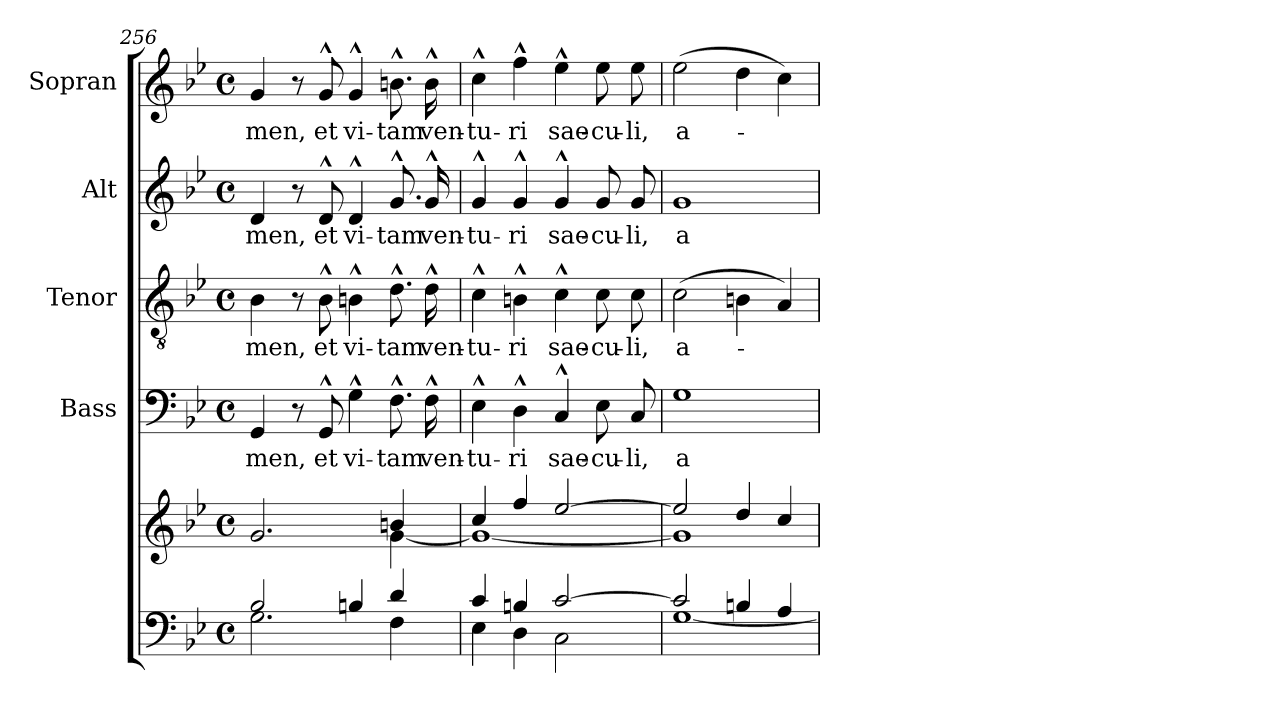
**kern	**kern	**kern	**text	**kern	**text	**kern	**text	**kern	**text
*part5	*part5	*part4	*part4	*part3	*part3	*part2	*part2	*part1	*part1
*staff6	*staff5	*staff4	*staff4	*staff3	*staff3	*staff2	*staff2	*staff1	*staff1
*	*	*I"Bass	*	*I"Tenor	*	*I"Alt	*	*I"Sopran	*
*	*	*I'B.	*	*I'T.	*	*I'A.	*	*I'S.	*
*clefF4	*clefG2	*clefF4	*	*clefGv2	*	*clefG2	*	*clefG2	*
*k[b-e-]	*k[b-e-]	*k[b-e-]	*	*k[b-e-]	*	*k[b-e-]	*	*k[b-e-]	*
*B-:	*B-:	*B-:	*	*B-:	*	*B-:	*	*B-:	*
*M4/4	*M4/4	*M4/4	*	*M4/4	*	*M4/4	*	*M4/4	*
*met(c)	*met(c)	*met(c)	*	*met(c)	*	*met(c)	*	*met(c)	*
=256	=256	=256	=256	=256	=256	=256	=256	=256	=256
*^	*^	*	*	*	*	*	*	*	*
!	!	!	!	!	!LO:LY:b	!	!LO:LY:b	!	!LO:LY:b	!	!LO:LY:b
2B-/	2.G\	2.g/	2.ryy	4GG/	-men,	4B-\	-men,	4d/	-men,	4g/	-men,
.	.	.	.	8r	.	8r	.	8r	.	8r	.
!	!	!	!	!	!LO:LY:b	!	!LO:LY:b	!	!LO:LY:b	!	!LO:LY:b
.	.	.	.	8GG^^>/	et	8B-^^>\	et	8d^^>/	et	8g^^>/	et
!	!	!	!	!	!LO:LY:b	!	!LO:LY:b	!	!LO:LY:b	!	!LO:LY:b
4Bn/	.	.	.	4G^^>\	vi-	4Bn^^>\	vi-	4d^^>/	vi-	4g^^>/	vi-
!	!	!	!	!	!LO:LY:b	!	!LO:LY:b	!	!LO:LY:b	!	!LO:LY:b
4d/	4F\	4bn/	[<4g\	8.F^^>\	-tam	8.d^^>\	-tam	8.g^^>/	-tam	8.bn^^>\	-tam
!	!	!	!	!	!LO:LY:b	!	!LO:LY:b	!	!LO:LY:b	!	!LO:LY:b
.	.	.	.	16F^^>\	ven-	16d^^>\	ven-	16g^^>/	ven-	16b^^>\	ven-
=257	=257	=257	=257	=257	=257	=257	=257	=257	=257	=257	=257
!	!	!	!	!	!LO:LY:b	!	!LO:LY:b	!	!LO:LY:b	!	!LO:LY:b
4c/	4E-\	4cc/	1g_	4E-^^>\	-tu-	4c^^>\	-tu-	4g^^>/	-tu-	4cc^^>\	-tu-
!	!	!	!	!	!LO:LY:b	!	!LO:LY:b	!	!LO:LY:b	!	!LO:LY:b
4Bn/	4D\	4ff/	.	4D^^>\	-ri	4Bn^^>\	-ri	4g^^>/	-ri	4ff^^>\	-ri
!	!	!	!	!	!LO:LY:b	!	!LO:LY:b	!	!LO:LY:b	!	!LO:LY:b
[>2c/	2C\	[>2ee-/	.	4C^^>/	sae-	4c^^>\	sae-	4g^^>/	sae-	4ee-^^>\	sae-
!	!	!	!	!	!LO:LY:b	!	!LO:LY:b	!	!LO:LY:b	!	!LO:LY:b
.	.	.	.	8E-\	-cu-	8c\	-cu-	8g/	-cu-	8ee-\	-cu-
!	!	!	!	!	!LO:LY:b	!	!LO:LY:b	!	!LO:LY:b	!	!LO:LY:b
.	.	.	.	8C/	-li,	8c\	-li,	8g/	-li,	8ee-\	-li,
=258	=258	=258	=258	=258	=258	=258	=258	=258	=258	=258	=258
!	!	!	!	!	!LO:LY:b	!	!LO:LY:b	!	!LO:LY:b	!	!LO:LY:b
2c/]	[<1G	2ee-/]	1g]	1G	a-	(>2c\	a-	1g	a-	(>2ee-\	a-
4Bn/	.	4dd/	.	.	.	4Bn\	.	.	.	4dd\	.
4A/	.	4cc/	.	.	.	4A/)	.	.	.	4cc\)	.
*v	*v	*	*	*	*	*	*	*	*	*	*
*	*v	*v	*	*	*	*	*	*	*	*
=	=	=	=	=	=	=	=	=	=
*-	*-	*-	*-	*-	*-	*-	*-	*-	*-
